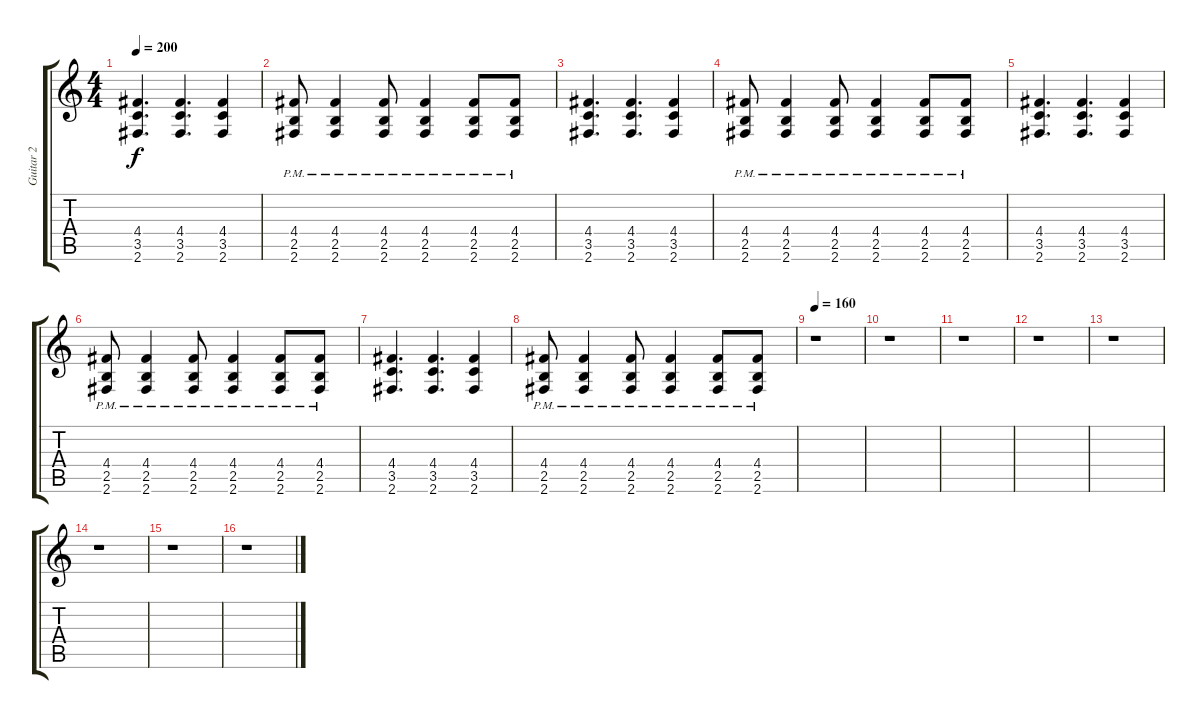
\track ("Guitar 2" "Guitar 2") {instrument overdrivenguitar}
\staff {score tabs}
\tuning (E4 B3 G3 D3 A2 E2) {hide}
\ts (4 4)
\tempo 200
\clef g2
\ks c
(4.4 3.5 2.6).4{d dy f} (4.4 3.5 2.6).4{d} (4.4 3.5 2.6).4 |
(4.4{pm} 2.5{pm} 2.6{pm}).8 (4.4{pm} 2.5{pm} 2.6{pm}).4 (4.4{pm} 2.5{pm} 2.6{pm}).8 (4.4{pm} 2.5{pm} 2.6{pm}).4 (4.4{pm} 2.5{pm} 2.6{pm}).8 (4.4{pm} 2.5{pm} 2.6{pm}).8 |
(4.4 3.5 2.6).4{d} (4.4 3.5 2.6).4{d} (4.4 3.5 2.6).4 |
(4.4{pm} 2.5{pm} 2.6{pm}).8 (4.4{pm} 2.5{pm} 2.6{pm}).4 (4.4{pm} 2.5{pm} 2.6{pm}).8 (4.4{pm} 2.5{pm} 2.6{pm}).4 (4.4{pm} 2.5{pm} 2.6{pm}).8 (4.4{pm} 2.5{pm} 2.6{pm}).8 |
(4.4 3.5 2.6).4{d} (4.4 3.5 2.6).4{d} (4.4 3.5 2.6).4 |
(4.4{pm} 2.5{pm} 2.6{pm}).8 (4.4{pm} 2.5{pm} 2.6{pm}).4 (4.4{pm} 2.5{pm} 2.6{pm}).8 (4.4{pm} 2.5{pm} 2.6{pm}).4 (4.4{pm} 2.5{pm} 2.6{pm}).8 (4.4{pm} 2.5{pm} 2.6{pm}).8 |
(4.4 3.5 2.6).4{d} (4.4 3.5 2.6).4{d} (4.4 3.5 2.6).4 |
(4.4{pm} 2.5{pm} 2.6{pm}).8 (4.4{pm} 2.5{pm} 2.6{pm}).4 (4.4{pm} 2.5{pm} 2.6{pm}).8 (4.4{pm} 2.5{pm} 2.6{pm}).4 (4.4{pm} 2.5{pm} 2.6{pm}).8 (4.4{pm} 2.5{pm} 2.6{pm}).8 |
\tempo 160
r.1 |
r.1 |
r.1 |
r.1 |
r.1 |
r.1 |
r.1 |
r.1
